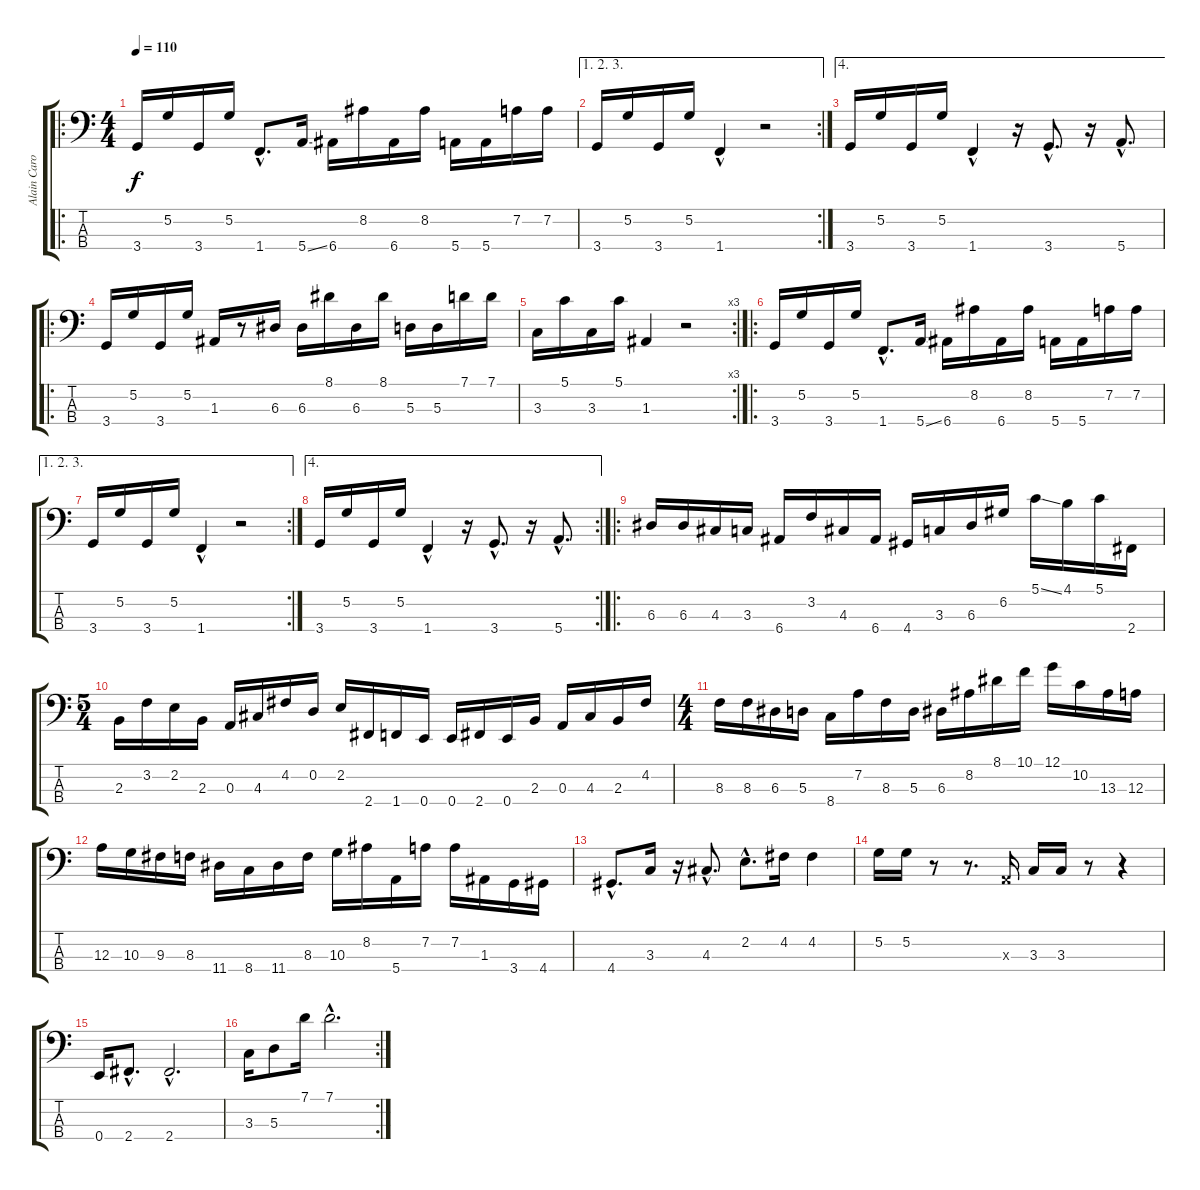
\track ("Alain Caron" "Alain Caro") {instrument fretlessbass}
\staff {score tabs}
\tuning (G2 D2 A1 E1) {hide}
\ro
\ts (4 4)
\tempo 110
\clef f4
\ks c
3.4.16{dy f instrument fretlessbass} 5.2.16 3.4.16 5.2.16 1.4{hac}.8{d} 5.4{ss}.16 6.4.16 8.2.16 6.4.16 8.2.16 5.4.16 5.4.16 7.2.16 7.2.16 |
\ae (1 2 3)
\rc 2
3.4.16 5.2.16 3.4.16 5.2.16 1.4{hac}.4 r.2 |
\ae 4
3.4.16 5.2.16 3.4.16 5.2.16 1.4{hac}.4 r.16 3.4{hac}.8{d} r.16 5.4{hac}.8{d} |
\ro
3.4.16 5.2.16 3.4.16 5.2.16 1.3.16 r.8 6.3.16 6.3.16 8.1.16 6.3.16 8.1.16 5.3.16 5.3.16 7.1.16 7.1.16 |
\rc 3
3.3.16 5.1.16 3.3.16 5.1.16 1.3.4 r.2 |
\ro
3.4.16 5.2.16 3.4.16 5.2.16 1.4{hac}.8{d} 5.4{ss}.16 6.4.16 8.2.16 6.4.16 8.2.16 5.4.16 5.4.16 7.2.16 7.2.16 |
\ae (1 2 3)
\rc 2
3.4.16 5.2.16 3.4.16 5.2.16 1.4{hac}.4 r.2 |
\ae 4
\rc 2
3.4.16 5.2.16 3.4.16 5.2.16 1.4{hac}.4 r.16 3.4{hac}.8{d} r.16 5.4{hac}.8{d} |
\ro
6.3.16 6.3.16 4.3.16 3.3.16 6.4.16 3.2.16 4.3.16 6.4.16 4.4.16 3.3.16 6.3.16 6.2.16 5.1{ss}.16 4.1.16 5.1.16 2.4.16 |
\ts (5 4)
2.3.16 3.2.16 2.2.16 2.3.16 0.3.16 4.3.16 4.2.16 0.2.16 2.2.16 2.4.16 1.4.16 0.4.16 0.4.16 2.4.16 0.4.16 2.3.16 0.3.16 4.3.16 2.3.16 4.2.16 |
\ts (4 4)
8.3.16 8.3.16 6.3.16 5.3.16 8.4.16 7.2.16 8.3.16 5.3.16 6.3.16 8.2.16 8.1.16 10.1.16 12.1.16 10.2.16 13.3.16 12.3.16 |
12.3.16 10.3.16 9.3.16 8.3.16 11.4.16 8.4.16 11.4.16 8.3.16 10.3.16 8.2.16 5.4.16 7.2.16 7.2.16 1.3.16 3.4.16 4.4.16 |
4.4{hac}.8{d} 3.3.16 r.16 4.3{hac}.8{d} 2.2{hac}.8{d} 4.2.16 4.2.4 |
5.2.16 5.2.16 r.8 r.8{d} 0.3{x}.16 3.3.16 3.3.16 r.8 r.4 |
0.4.16 2.4{hac}.8{d} 2.4{hac}.2{d} |
\rc 2
3.3.16 5.3.8 7.1.16 7.1{hac}.2{d}
